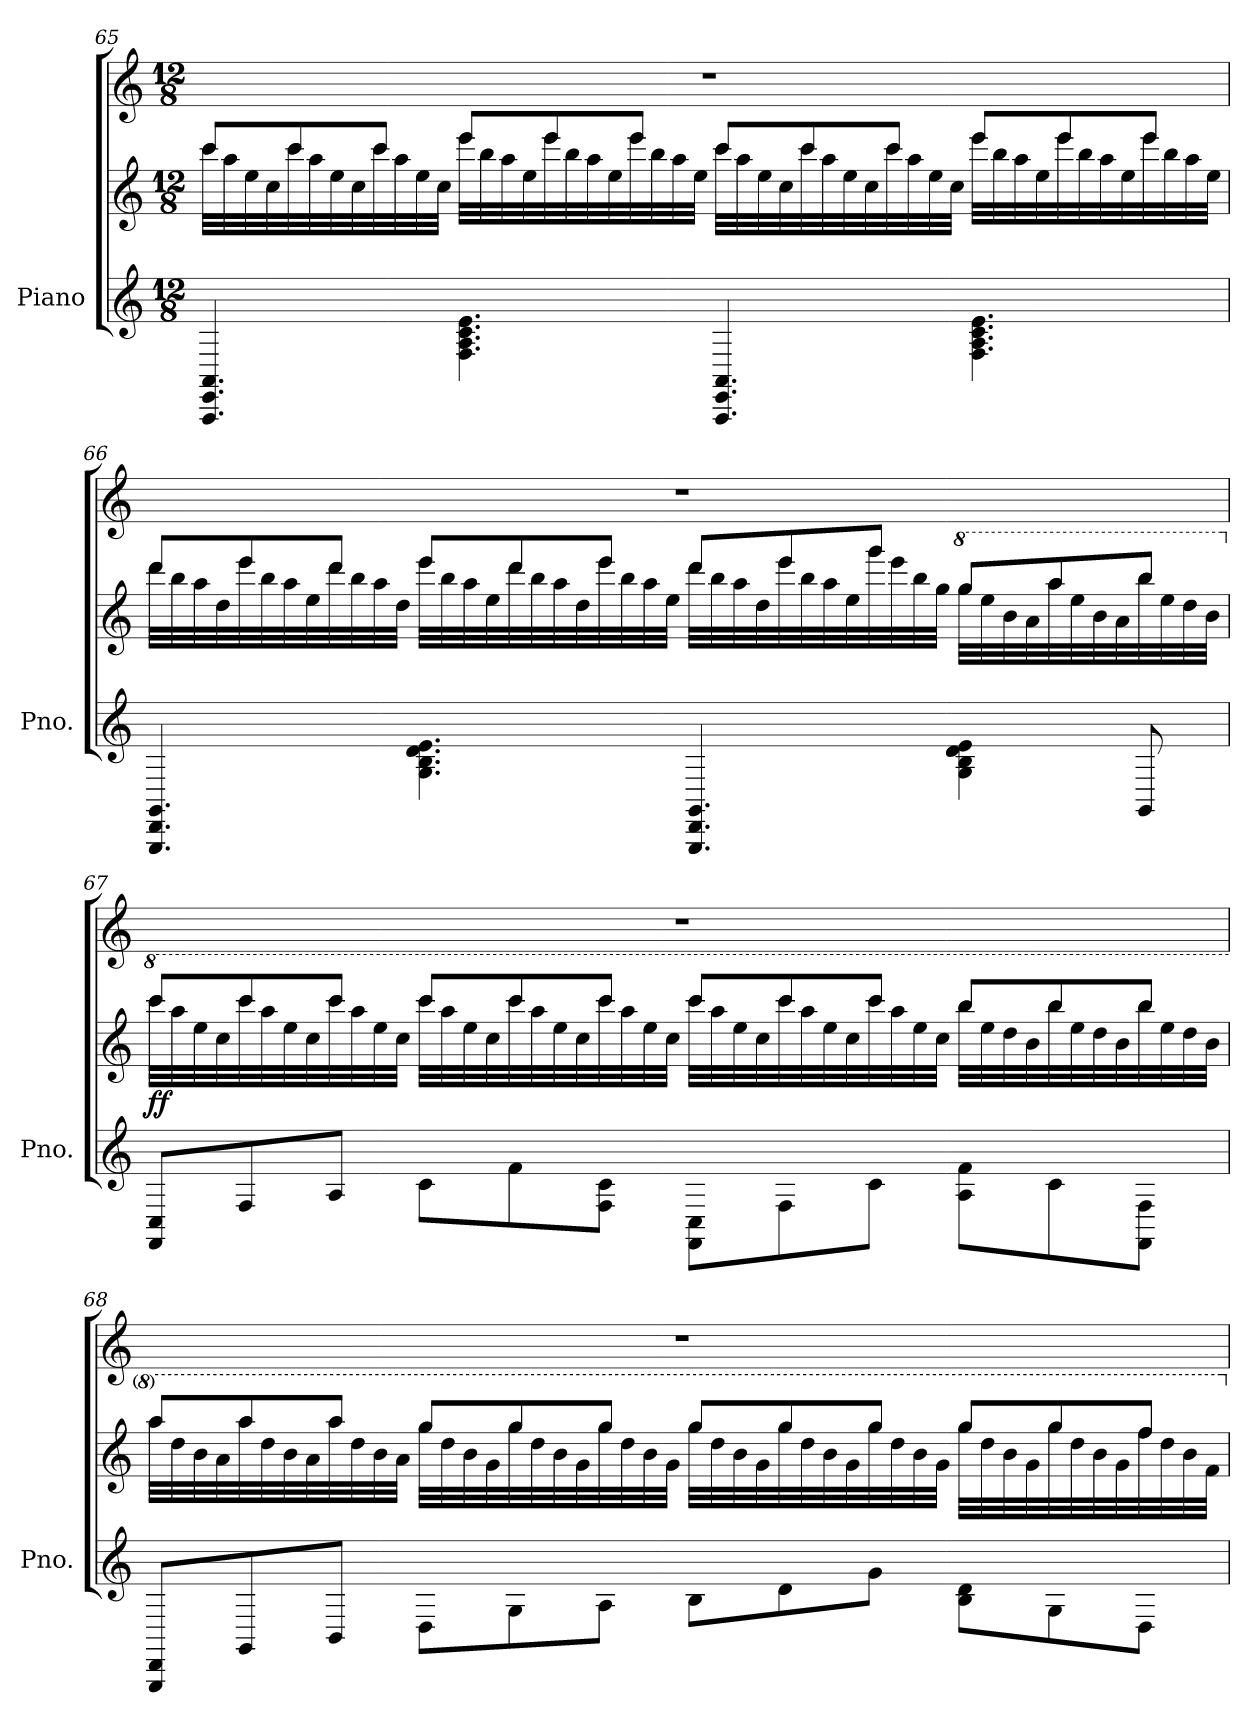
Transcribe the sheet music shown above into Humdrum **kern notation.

**kern	**kern	**kern	**dynam
*part1	*part1	*part1	*part1
*staff3	*staff2	*staff1	*staff1/2/3
*I"Piano	*	*	*
*I'Pno.	*	*	*
!!LO:LB:g=z
*clefG2	*clefG2	*clefG2	*
*k[]	*k[]	*k[]	*
*M12/8	*M12/8	*M12/8	*
=65	=65	=65	=65
*	*^	*	*
4.AAA/ 4.EE/ 4.AA/	32ccc\LLL	8ccc/L	1.r	.
.	32aa\	.	.	.
.	32ee\	.	.	.
.	32cc\	.	.	.
.	32ccc\	8ccc/	.	.
.	32aa\	.	.	.
.	32ee\	.	.	.
.	32cc\	.	.	.
.	32ccc\	8ccc/J	.	.
.	32aa\	.	.	.
.	32ee\	.	.	.
.	32cc\JJJ	.	.	.
4.F\ 4.A\ 4.c\ 4.e\	32eee\LLL	8eee/L	.	.
.	32bb\	.	.	.
.	32aa\	.	.	.
.	32ee\	.	.	.
.	32eee\	8eee/	.	.
.	32bb\	.	.	.
.	32aa\	.	.	.
.	32ee\	.	.	.
.	32eee\	8eee/J	.	.
.	32bb\	.	.	.
.	32aa\	.	.	.
.	32ee\JJJ	.	.	.
4.AAA/ 4.EE/ 4.AA/	32ccc\LLL	8ccc/L	.	.
.	32aa\	.	.	.
.	32ee\	.	.	.
.	32cc\	.	.	.
.	32ccc\	8ccc/	.	.
.	32aa\	.	.	.
.	32ee\	.	.	.
.	32cc\	.	.	.
.	32ccc\	8ccc/J	.	.
.	32aa\	.	.	.
.	32ee\	.	.	.
.	32cc\JJJ	.	.	.
4.F\ 4.A\ 4.c\ 4.e\	32eee\LLL	8eee/L	.	.
.	32bb\	.	.	.
.	32aa\	.	.	.
.	32ee\	.	.	.
.	32eee\	8eee/	.	.
.	32bb\	.	.	.
.	32aa\	.	.	.
.	32ee\	.	.	.
.	32eee\	8eee/J	.	.
.	32bb\	.	.	.
.	32aa\	.	.	.
.	32ee\JJJ	.	.	.
!!LO:LB:g=z
=66	=66	=66	=66	=66
4.GGG/ 4.DD/ 4.GG/	32ddd\LLL	8ddd/L	1.r	.
.	32bb\	.	.	.
.	32aa\	.	.	.
.	32dd\	.	.	.
.	32eee\	8eee/	.	.
.	32bb\	.	.	.
.	32aa\	.	.	.
.	32ee\	.	.	.
.	32ddd\	8ddd/J	.	.
.	32bb\	.	.	.
.	32aa\	.	.	.
.	32dd\JJJ	.	.	.
4.G\ 4.B\ 4.d\ 4.e\	32eee\LLL	8eee/L	.	.
.	32bb\	.	.	.
.	32aa\	.	.	.
.	32ee\	.	.	.
.	32ddd\	8ddd/	.	.
.	32bb\	.	.	.
.	32aa\	.	.	.
.	32dd\	.	.	.
.	32eee\	8eee/J	.	.
.	32bb\	.	.	.
.	32aa\	.	.	.
.	32ee\JJJ	.	.	.
4.GGG/ 4.DD/ 4.GG/	32ddd\LLL	8ddd/L	.	.
.	32bb\	.	.	.
.	32aa\	.	.	.
.	32dd\	.	.	.
.	32eee\	8eee/	.	.
.	32bb\	.	.	.
.	32aa\	.	.	.
.	32ee\	.	.	.
.	32ggg\	8ggg/J	.	.
.	32eee\	.	.	.
.	32bb\	.	.	.
.	32gg\JJJ	.	.	.
*	*8va	*	*	*
4G\ 4B\ 4d\ 4e\	32ggg\LLL	8ggg/L	.	.
.	32eee\	.	.	.
.	32bb\	.	.	.
.	32aa\	.	.	.
.	32aaa\	8aaa/	.	.
.	32eee\	.	.	.
.	32bb\	.	.	.
.	32aa\	.	.	.
8GG/	32bbb\	8bbb/J	.	.
.	32eee\	.	.	.
.	32ddd\	.	.	.
.	32bb\JJJ	.	.	.
!!LO:LB:g=z
=67	=67	=67	=67	=67
*	*X8va	*	*	*
*	*8va	*	*	*
!	!	!	!	!LO:DY:b=2
8FF/ 8C/L	32cccc\LLL	8cccc/L	1.r	ff
.	32aaa\	.	.	.
.	32eee\	.	.	.
.	32ccc\	.	.	.
8F/	32cccc\	8cccc/	.	.
.	32aaa\	.	.	.
.	32eee\	.	.	.
.	32ccc\	.	.	.
8A/J	32cccc\	8cccc/J	.	.
.	32aaa\	.	.	.
.	32eee\	.	.	.
.	32ccc\JJJ	.	.	.
8c\L	32cccc\LLL	8cccc/L	.	.
.	32aaa\	.	.	.
.	32eee\	.	.	.
.	32ccc\	.	.	.
8f\	32cccc\	8cccc/	.	.
.	32aaa\	.	.	.
.	32eee\	.	.	.
.	32ccc\	.	.	.
8F\ 8c\J	32cccc\	8cccc/J	.	.
.	32aaa\	.	.	.
.	32eee\	.	.	.
.	32ccc\JJJ	.	.	.
8FF\ 8C\L	32cccc\LLL	8cccc/L	.	.
.	32aaa\	.	.	.
.	32eee\	.	.	.
.	32ccc\	.	.	.
8F\	32cccc\	8cccc/	.	.
.	32aaa\	.	.	.
.	32eee\	.	.	.
.	32ccc\	.	.	.
8c\J	32cccc\	8cccc/J	.	.
.	32aaa\	.	.	.
.	32eee\	.	.	.
.	32ccc\JJJ	.	.	.
8A\ 8f\L	32bbb\LLL	8bbb/L	.	.
.	32eee\	.	.	.
.	32ddd\	.	.	.
.	32bb\	.	.	.
8c\	32bbb\	8bbb/	.	.
.	32eee\	.	.	.
.	32ddd\	.	.	.
.	32bb\	.	.	.
8FF\ 8F\J	32bbb\	8bbb/J	.	.
.	32eee\	.	.	.
.	32ddd\	.	.	.
.	32bb\JJJ	.	.	.
!!LO:PB:g=z
=68	=68	=68	=68	=68
8GGG/ 8DD/L	32aaa\LLL	8aaa/L	1.r	.
.	32ddd\	.	.	.
.	32bb\	.	.	.
.	32aa\	.	.	.
8GG/	32aaa\	8aaa/	.	.
.	32ddd\	.	.	.
.	32bb\	.	.	.
.	32aa\	.	.	.
8BB/J	32aaa\	8aaa/J	.	.
.	32ddd\	.	.	.
.	32bb\	.	.	.
.	32aa\JJJ	.	.	.
8D\L	32ggg\LLL	8ggg/L	.	.
.	32ddd\	.	.	.
.	32bb\	.	.	.
.	32gg\	.	.	.
8G\	32ggg\	8ggg/	.	.
.	32ddd\	.	.	.
.	32bb\	.	.	.
.	32gg\	.	.	.
8A\J	32ggg\	8ggg/J	.	.
.	32ddd\	.	.	.
.	32bb\	.	.	.
.	32gg\JJJ	.	.	.
8B\L	32ggg\LLL	8ggg/L	.	.
.	32ddd\	.	.	.
.	32bb\	.	.	.
.	32gg\	.	.	.
8d\	32ggg\	8ggg/	.	.
.	32ddd\	.	.	.
.	32bb\	.	.	.
.	32gg\	.	.	.
8g\J	32ggg\	8ggg/J	.	.
.	32ddd\	.	.	.
.	32bb\	.	.	.
.	32gg\JJJ	.	.	.
8B\ 8d\L	32ggg\LLL	8ggg/L	.	.
.	32ddd\	.	.	.
.	32bb\	.	.	.
.	32gg\	.	.	.
8G\	32ggg\	8ggg/	.	.
.	32ddd\	.	.	.
.	32bb\	.	.	.
.	32gg\	.	.	.
8D\J	32fff\	8fff/J	.	.
.	32ddd\	.	.	.
.	32bb\	.	.	.
.	32ff\JJJ	.	.	.
*	*v	*v	*	*
*	*X8va	*	*
=	=	=	=
*-	*-	*-	*-
